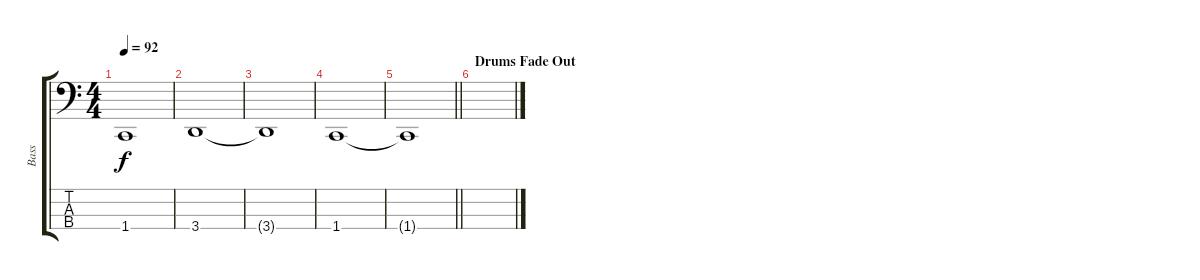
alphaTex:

\track ("Bass" "Bass") {instrument electricbassfinger}
\staff {score tabs}
\tuning (D2 A1 E1 B0) {hide}
\ts (4 4)
\tempo 92
\clef f4
\ks c
1.4{t}.1{dy f} |
3.4.1 |
3.4{t}.1 |
1.4.1 |
\barLineRight lightlight
1.4{t}.1 |
\section ("" "Drums Fade Out")
